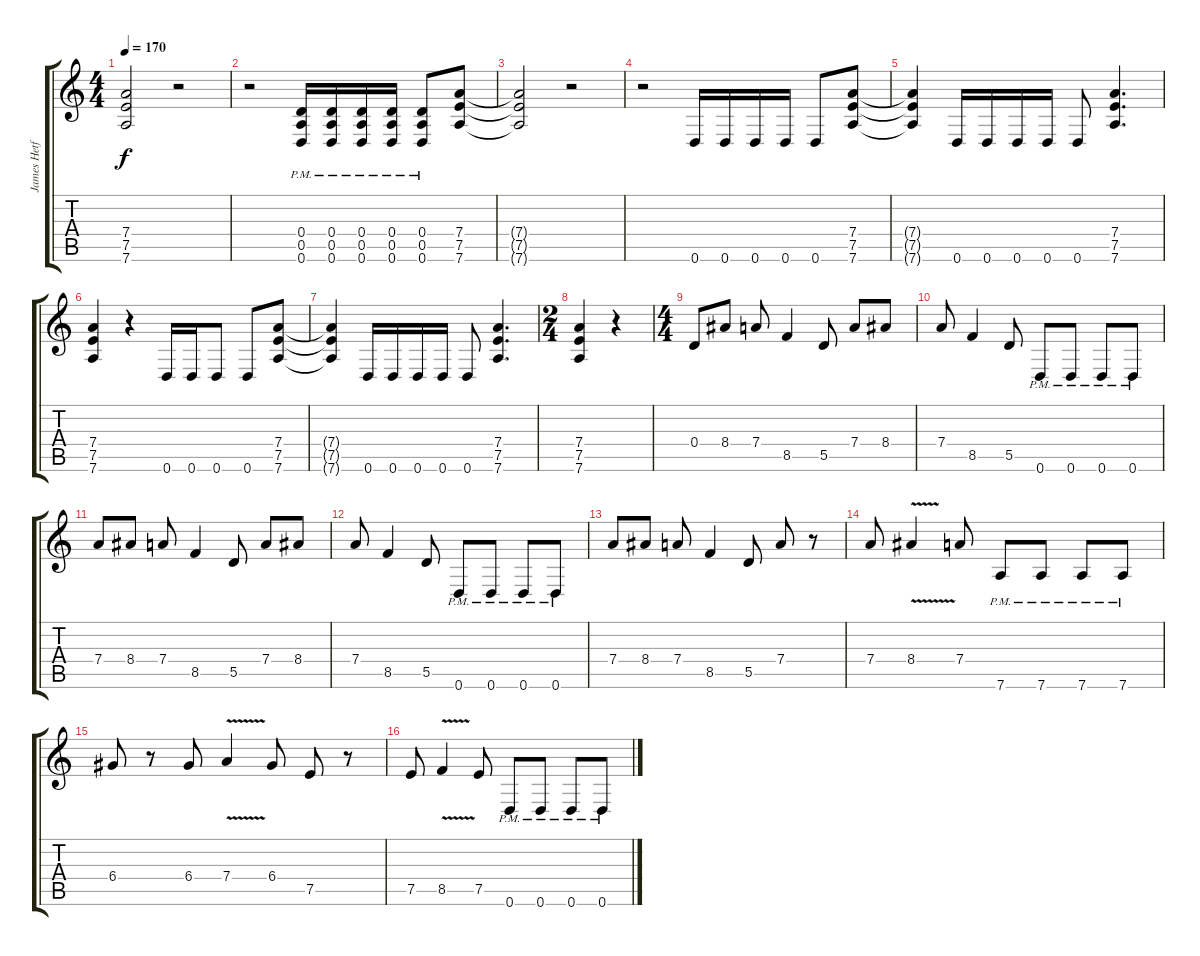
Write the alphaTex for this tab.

\track ("James Hetfield" "James Hetf") {instrument distortionguitar}
\staff {score tabs}
\tuning (E4 B3 G3 D3 A2 D2) {hide}
\ts (4 4)
\tempo 170
\clef g2
\ks c
(7.4 7.5 7.6).2{dy f} r.2 |
r.2 (0.4{pm} 0.5{pm} 0.6{pm}).16 (0.4{pm} 0.5{pm} 0.6{pm}).16 (0.4{pm} 0.5{pm} 0.6{pm}).16 (0.4{pm} 0.5{pm} 0.6{pm}).16 (0.4{pm} 0.5{pm} 0.6{pm}).8 (7.4 7.5 7.6).8 |
(7.4{t} 7.5{t} 7.6{t}).2 r.2 |
r.2 0.6.16 0.6.16 0.6.16 0.6.16 0.6.8 (7.4 7.5 7.6).8 |
(7.4{t} 7.5{t} 7.6{t}).4 0.6.16 0.6.16 0.6.16 0.6.16 0.6.8 (7.4 7.5 7.6).4{d} |
(7.4 7.5 7.6).4 r.4 0.6.16 0.6.16 0.6.8 0.6.8 (7.4 7.5 7.6).8 |
(7.4{t} 7.5{t} 7.6{t}).4 0.6.16 0.6.16 0.6.16 0.6.16 0.6.8 (7.4 7.5 7.6).4{d} |
\ts (2 4)
(7.4 7.5 7.6).4 r.4 |
\ts (4 4)
0.4.8 8.4.8 7.4.8 8.5.4 5.5.8 7.4.8 8.4.8 |
7.4.8 8.5.4 5.5.8 0.6{pm}.8 0.6{pm}.8 0.6{pm}.8 0.6{pm}.8 |
7.4.8 8.4.8 7.4.8 8.5.4 5.5.8 7.4.8 8.4.8 |
7.4.8 8.5.4 5.5.8 0.6{pm}.8 0.6{pm}.8 0.6{pm}.8 0.6{pm}.8 |
7.4.8 8.4.8 7.4.8 8.5.4 5.5.8 7.4.8 r.8 |
7.4.8 8.4{v}.4 7.4.8 7.6{pm}.8 7.6{pm}.8 7.6{pm}.8 7.6{pm}.8 |
6.4.8 r.8 6.4.8 7.4{v}.4 6.4.8 7.5.8 r.8 |
7.5.8 8.5{v}.4 7.5.8 0.6{pm}.8 0.6{pm}.8 0.6{pm}.8 0.6{pm}.8
